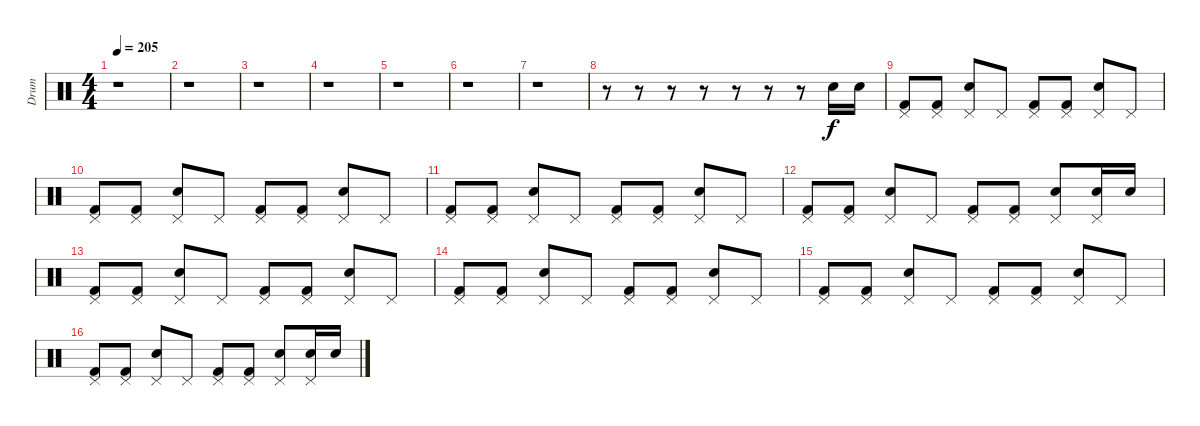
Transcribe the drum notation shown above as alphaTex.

\track ("Drum" "Drum") {instrument percussion}
\staff {score}
\articulation defaults
\ts (4 4)
\tempo 205
\clef neutral
\ks c
r.1{dy f} |
r.1 |
r.1 |
r.1 |
r.1 |
r.1 |
r.1 |
r.8 r.8 r.8 r.8 r.8 r.8 r.8 "Snare (hit) 2".16 "Snare (hit) 2".16 |
("Pedal Hi-Hat (hit)" "Kick (hit) 2").8 ("Pedal Hi-Hat (hit)" "Kick (hit) 2").8 ("Pedal Hi-Hat (hit)" "Snare (hit) 2").8 "Pedal Hi-Hat (hit)".8 ("Pedal Hi-Hat (hit)" "Kick (hit) 2").8 ("Pedal Hi-Hat (hit)" "Kick (hit) 2").8 ("Pedal Hi-Hat (hit)" "Snare (hit) 2").8 "Pedal Hi-Hat (hit)".8 |
("Pedal Hi-Hat (hit)" "Kick (hit) 2").8 ("Pedal Hi-Hat (hit)" "Kick (hit) 2").8 ("Pedal Hi-Hat (hit)" "Snare (hit) 2").8 "Pedal Hi-Hat (hit)".8 ("Pedal Hi-Hat (hit)" "Kick (hit) 2").8 ("Pedal Hi-Hat (hit)" "Kick (hit) 2").8 ("Pedal Hi-Hat (hit)" "Snare (hit) 2").8 "Pedal Hi-Hat (hit)".8 |
("Pedal Hi-Hat (hit)" "Kick (hit) 2").8 ("Pedal Hi-Hat (hit)" "Kick (hit) 2").8 ("Pedal Hi-Hat (hit)" "Snare (hit) 2").8 "Pedal Hi-Hat (hit)".8 ("Pedal Hi-Hat (hit)" "Kick (hit) 2").8 ("Pedal Hi-Hat (hit)" "Kick (hit) 2").8 ("Pedal Hi-Hat (hit)" "Snare (hit) 2").8 "Pedal Hi-Hat (hit)".8 |
("Pedal Hi-Hat (hit)" "Kick (hit) 2").8 ("Pedal Hi-Hat (hit)" "Kick (hit) 2").8 ("Pedal Hi-Hat (hit)" "Snare (hit) 2").8 "Pedal Hi-Hat (hit)".8 ("Pedal Hi-Hat (hit)" "Kick (hit) 2").8 ("Pedal Hi-Hat (hit)" "Kick (hit) 2").8 ("Pedal Hi-Hat (hit)" "Snare (hit) 2").8 ("Pedal Hi-Hat (hit)" "Snare (hit) 2").16 "Snare (hit) 2".16 |
("Pedal Hi-Hat (hit)" "Kick (hit) 2").8 ("Pedal Hi-Hat (hit)" "Kick (hit) 2").8 ("Pedal Hi-Hat (hit)" "Snare (hit) 2").8 "Pedal Hi-Hat (hit)".8 ("Pedal Hi-Hat (hit)" "Kick (hit) 2").8 ("Pedal Hi-Hat (hit)" "Kick (hit) 2").8 ("Pedal Hi-Hat (hit)" "Snare (hit) 2").8 "Pedal Hi-Hat (hit)".8 |
("Pedal Hi-Hat (hit)" "Kick (hit) 2").8 ("Pedal Hi-Hat (hit)" "Kick (hit) 2").8 ("Pedal Hi-Hat (hit)" "Snare (hit) 2").8 "Pedal Hi-Hat (hit)".8 ("Pedal Hi-Hat (hit)" "Kick (hit) 2").8 ("Pedal Hi-Hat (hit)" "Kick (hit) 2").8 ("Pedal Hi-Hat (hit)" "Snare (hit) 2").8 "Pedal Hi-Hat (hit)".8 |
("Pedal Hi-Hat (hit)" "Kick (hit) 2").8 ("Pedal Hi-Hat (hit)" "Kick (hit) 2").8 ("Pedal Hi-Hat (hit)" "Snare (hit) 2").8 "Pedal Hi-Hat (hit)".8 ("Pedal Hi-Hat (hit)" "Kick (hit) 2").8 ("Pedal Hi-Hat (hit)" "Kick (hit) 2").8 ("Pedal Hi-Hat (hit)" "Snare (hit) 2").8 "Pedal Hi-Hat (hit)".8 |
("Pedal Hi-Hat (hit)" "Kick (hit) 2").8 ("Pedal Hi-Hat (hit)" "Kick (hit) 2").8 ("Pedal Hi-Hat (hit)" "Snare (hit) 2").8 "Pedal Hi-Hat (hit)".8 ("Pedal Hi-Hat (hit)" "Kick (hit) 2").8 ("Pedal Hi-Hat (hit)" "Kick (hit) 2").8 ("Pedal Hi-Hat (hit)" "Snare (hit) 2").8 ("Pedal Hi-Hat (hit)" "Snare (hit) 2").16 "Snare (hit) 2".16
